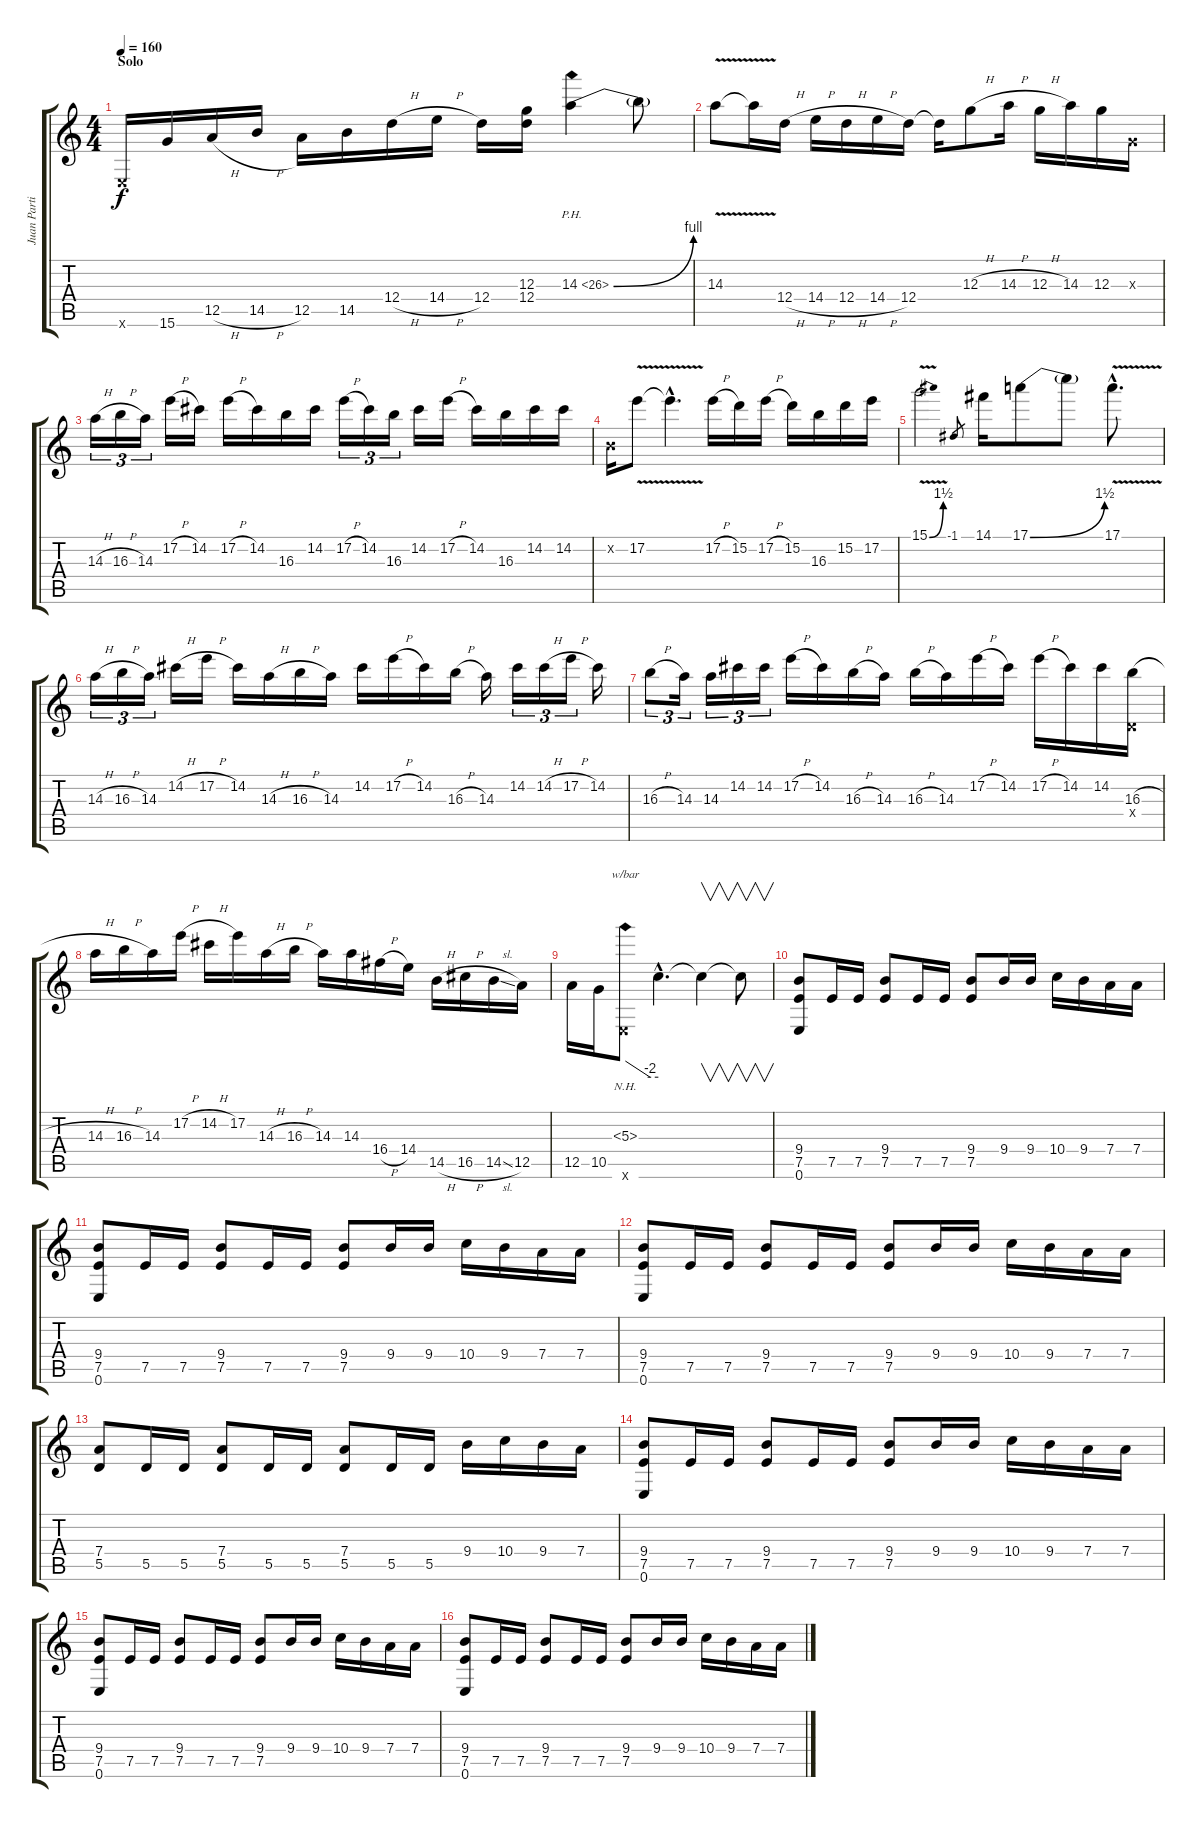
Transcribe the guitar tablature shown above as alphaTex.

\track ("Juan Partida" "Juan Parti") {instrument distortionguitar}
\staff {score tabs}
\tuning (E4 B3 G3 D3 A2 E2) {hide}
\ts (4 4)
\section ("" "Solo")
\tempo 160
\clef g2
\ks c
0.6{x}.16{dy f} 15.6.16 12.5{h}.16 14.5{h}.16 12.5.16 14.5.16 12.4{h}.16 14.4{h}.16 12.4.16 (12.3 12.4).16 14.3{be (bend 0 0 60 4) ph 12}.4 14.3{t}.8 |
14.3{v}.8 14.3{t}.16 12.4{h}.16 14.4{h}.16 12.4{h}.16 14.4{h}.16 12.4.16 12.4{t}.16 12.3{h}.8 14.3{h}.16 12.3{h}.16 14.3.16 12.3.16 0.3{x}.16 |
14.3{h}.16{tu (3 2)} 16.3{h}.16{tu (3 2)} 14.3.16{tu (3 2)} 17.2{h}.16 14.2.16 17.2{h}.16 14.2.16 16.3.16 14.2.16 17.2{h}.16{tu (3 2)} 14.2.16{tu (3 2)} 16.3.16{tu (3 2)} 14.2.16 17.2{h}.16 14.2.16 16.3.16 14.2.16 14.2.16 |
0.2{x}.16 17.2{v}.8 17.2{hac t}.4{d} 17.2{h}.16 15.2.16 17.2{h}.16 15.2.16 16.3.16 15.2.16 17.2.16 |
15.1{be (bend 0 0 60 6) v}.2 -1.1.8{gr} 14.1.16 17.1{be (bend 0 0 60 6)}.8 17.1{t}.8 17.1{v hac}.8{d} |
14.3{h}.16{tu (3 2)} 16.3{h}.16{tu (3 2)} 14.3.16{tu (3 2)} 14.2{h}.16 17.2{h}.16 14.2.16 14.3{h}.16 16.3{h}.16 14.3.16 14.2.16 17.2{h}.16 14.2.16 16.3{h}.16 14.3.16 14.2.16{tu (3 2)} 14.2{h}.16{tu (3 2)} 17.2{h}.16{tu (3 2)} 14.2.16 |
16.3{h}.8{tu (3 2)} 14.3.16{tu (3 2)} 14.3.16{tu (3 2)} 14.2.16{tu (3 2)} 14.2.16{tu (3 2)} 17.2{h}.16 14.2.16 16.3{h}.16 14.3.16 16.3{h}.16 14.3.16 17.2{h}.16 14.2.16 17.2{h}.16 14.2.16 14.2.16 (16.3{h} 0.4{x}).16 |
14.3{h}.16 16.3{h}.16 14.3.16 17.2{h}.16 14.2{h}.16 17.2.16 14.3{h}.16 16.3{h}.16 14.3.16 14.3.16 16.4{h}.16 14.4.16 14.5{h}.16 16.5{h}.16 14.5{sl}.16 12.5.16 |
12.5.16 10.5.16 (5.3{nh} 0.6{x}).8{tbe (custom default 0 0 45 -8 60 -8)} 5.3{hac t}.4{d} 5.3{t}.4{v} 5.3{t}.8{v} |
(9.4 7.5 0.6).8 7.5.16 7.5.16 (9.4 7.5).8 7.5.16 7.5.16 (9.4 7.5).8 9.4.16 9.4.16 10.4.16 9.4.16 7.4.16 7.4.16 |
(9.4 7.5 0.6).8 7.5.16 7.5.16 (9.4 7.5).8 7.5.16 7.5.16 (9.4 7.5).8 9.4.16 9.4.16 10.4.16 9.4.16 7.4.16 7.4.16 |
(9.4 7.5 0.6).8 7.5.16 7.5.16 (9.4 7.5).8 7.5.16 7.5.16 (9.4 7.5).8 9.4.16 9.4.16 10.4.16 9.4.16 7.4.16 7.4.16 |
(7.4 5.5).8 5.5.16 5.5.16 (7.4 5.5).8 5.5.16 5.5.16 (7.4 5.5).8 5.5.16 5.5.16 9.4.16 10.4.16 9.4.16 7.4.16 |
(9.4 7.5 0.6).8 7.5.16 7.5.16 (9.4 7.5).8 7.5.16 7.5.16 (9.4 7.5).8 9.4.16 9.4.16 10.4.16 9.4.16 7.4.16 7.4.16 |
(9.4 7.5 0.6).8 7.5.16 7.5.16 (9.4 7.5).8 7.5.16 7.5.16 (9.4 7.5).8 9.4.16 9.4.16 10.4.16 9.4.16 7.4.16 7.4.16 |
(9.4 7.5 0.6).8 7.5.16 7.5.16 (9.4 7.5).8 7.5.16 7.5.16 (9.4 7.5).8 9.4.16 9.4.16 10.4.16 9.4.16 7.4.16 7.4.16
